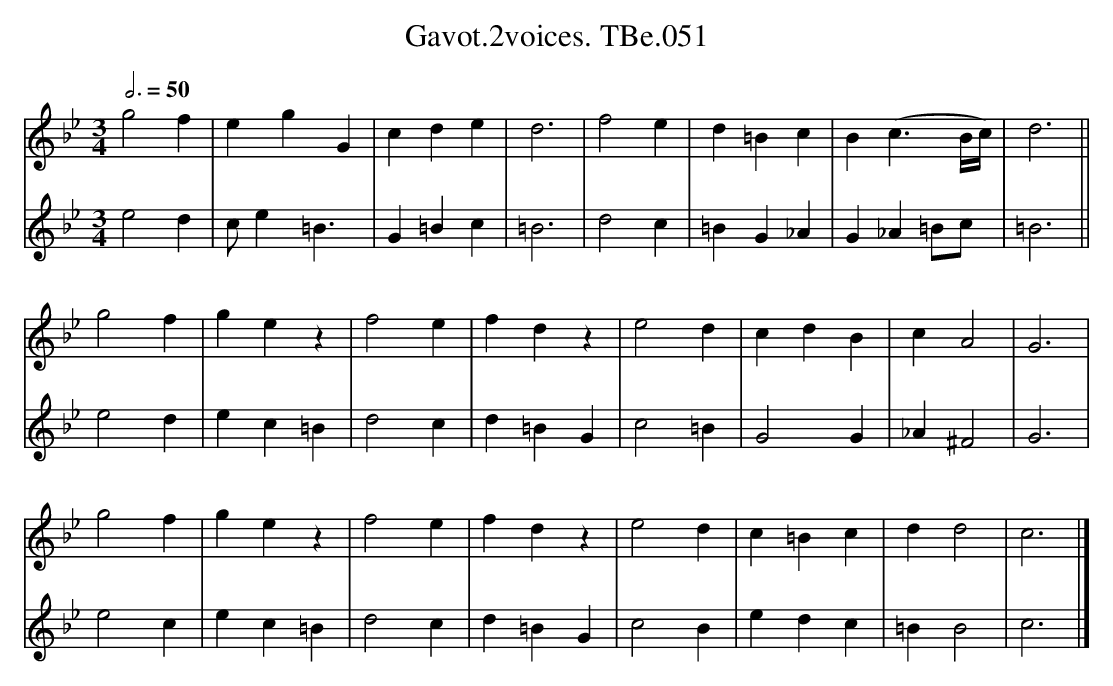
X:1
T:Gavot.2voices. TBe.051
M:3/4
Q:3/4=50
L:1/4
K:Gm
[V:1]g2 f|egG|cde|d3|f2e|d=Bc|B (c3/2 B/4c/4)|d3||
[V:2]e2d|c/e =B3/2|G=Bc|=B3|d2c|=BG_A|G_A=B/c/|=B3||
[V:1]g2f|gez|f2e|fdz|e2d|cdB|cA2|G3|
[V:2]e2d|ec=B|d2c|d=BG|c2 =B|G2G|_A^F2|G3|
[V:1]g2f|gez|f2e|fdz|e2d|c=Bc|dd2|c3|]
[V:2]e2c|ec=B|d2c|d=BG|c2B|edc|=BB2|c3|]
